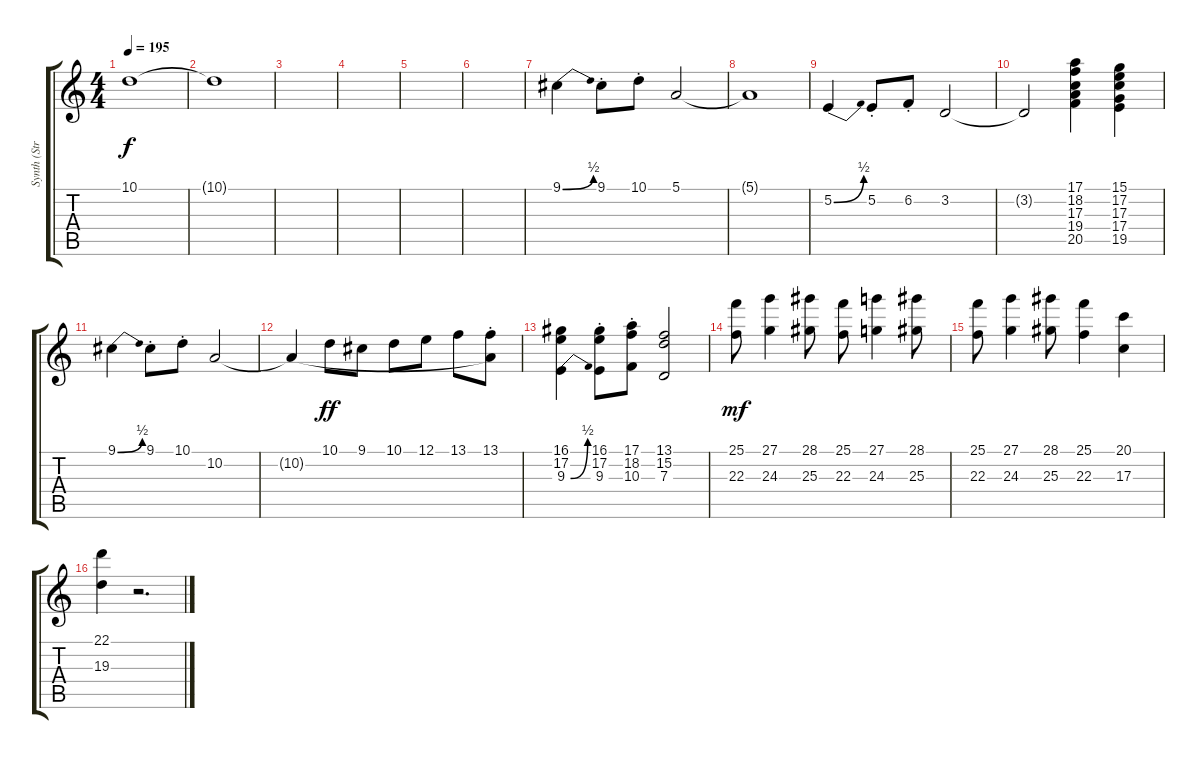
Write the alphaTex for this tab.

\track ("Synth (Strings)" "Synth (Str") {instrument stringensemble1}
\staff {score tabs}
\tuning (E4 B3 G3 D3 A2 E2) {hide}
\ts (4 4)
\tempo 195
\clef g2
\ks c
10.1{t}.1{dy f} |
10.1{t}.1 |
|
|
|
|
9.1{be (bend 0 0 60 2)}.4 9.1{st}.8 10.1{st}.8 5.1.2 |
5.1{t}.1 |
5.2{be (bend 0 0 60 2)}.4 5.2{st}.8 6.2{st}.8 3.2.2 |
3.2{t}.2 (17.1 18.2 17.3 19.4 20.5).4 (15.1 17.2 17.3 17.4 19.5).4 |
9.1{be (bend 0 0 60 2)}.4 9.1{st}.8 10.1{st}.8 10.2.2 |
10.2{t}.4 10.1.8{dy ff} 9.1.8 10.1.8 12.1.8 13.1.8 (13.1{st} 10.2{t}).8 |
(16.1 17.2 9.3{be (bend 0 0 60 2)}).4 (16.1{st} 17.2{st} 9.3{st}).8 (17.1{st} 18.2{st} 10.3{st}).8 (13.1 15.2 7.3).2 |
(25.1 22.3).8{dy mf} (27.1 24.3).4 (28.1 25.3).8 (25.1 22.3).8 (27.1 24.3).4 (28.1 25.3).8 |
(25.1 22.3).8 (27.1 24.3).4 (28.1 25.3).8 (25.1 22.3).4 (20.1 17.3).4 |
(22.1 19.3).4 r.2{d}
